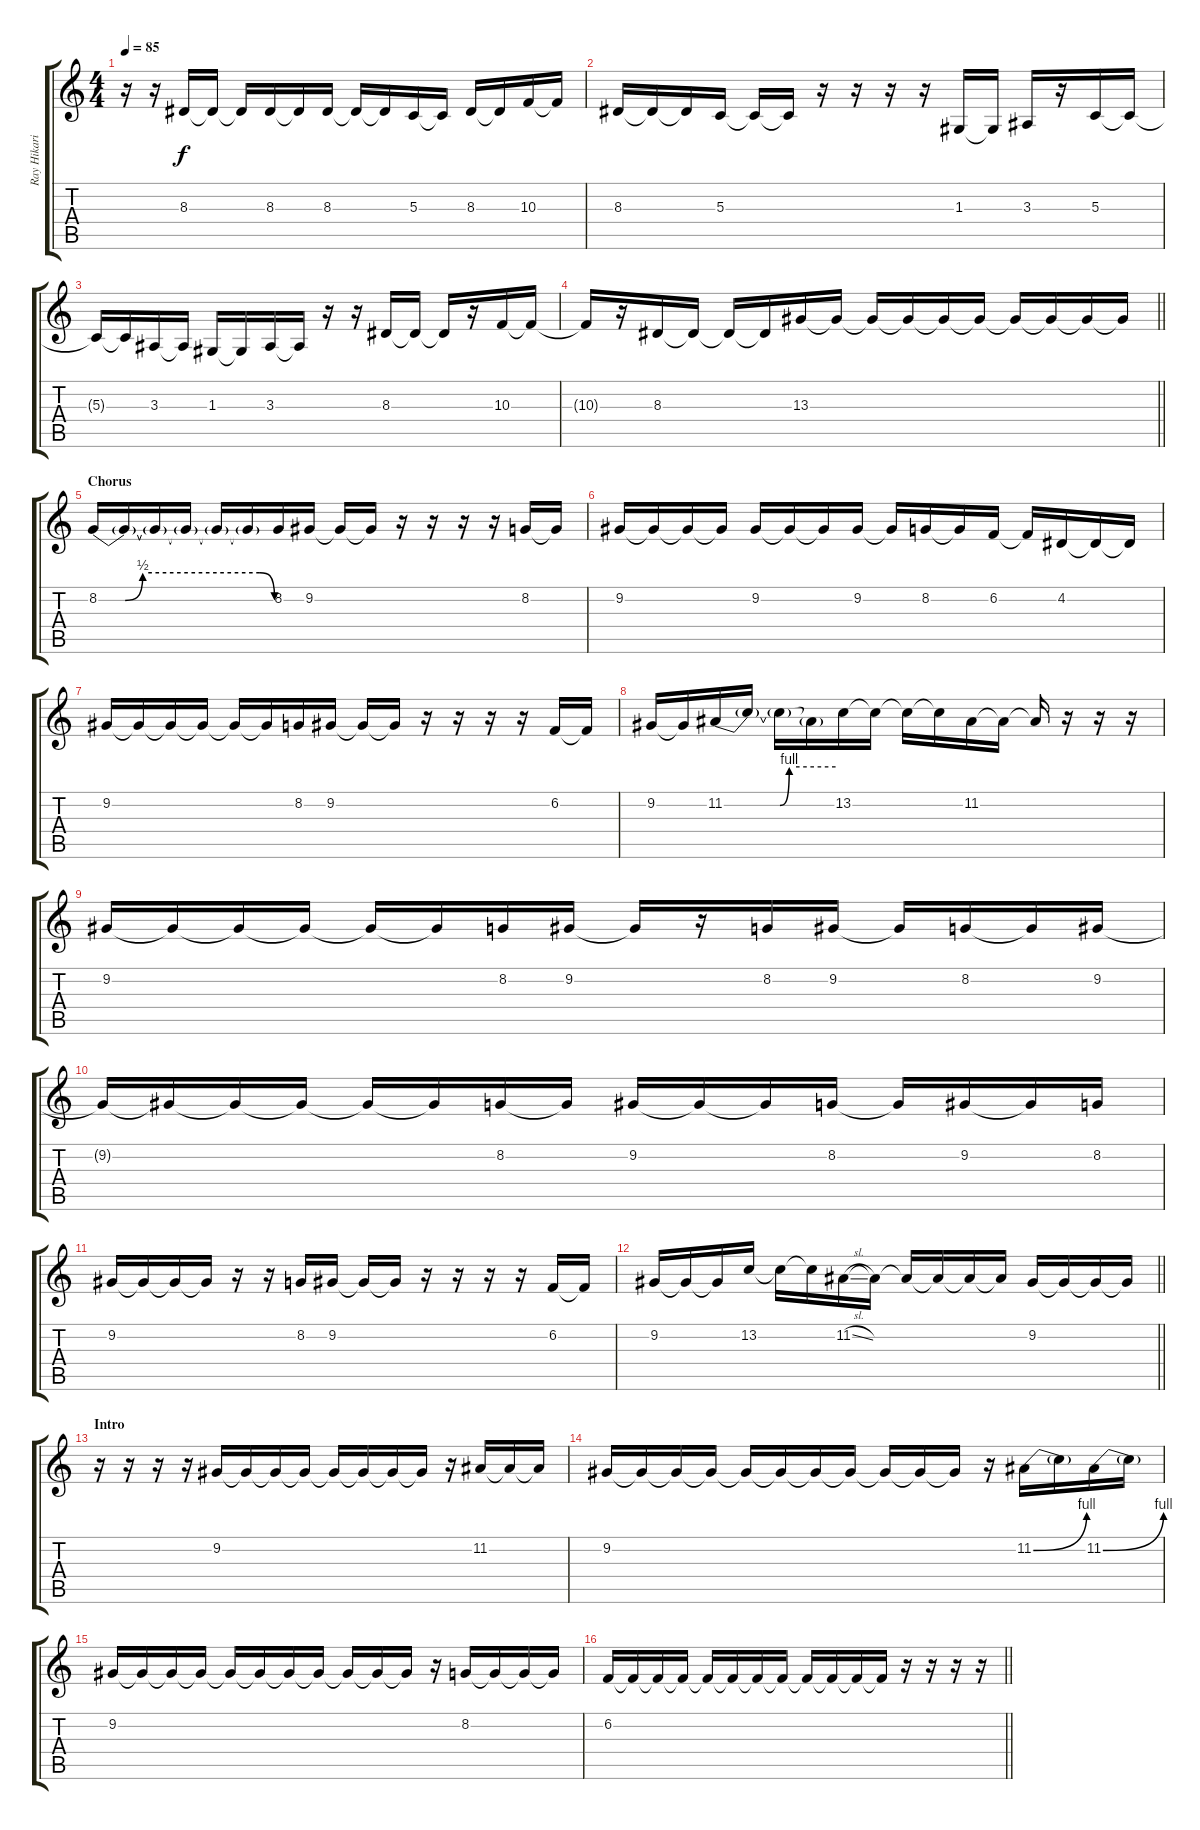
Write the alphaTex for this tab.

\track ("Ray Hikari" "Ray Hikari") {instrument lead2sawtooth}
\staff {score tabs}
\tuning (E4 B3 G3 D3 A2 E2) {hide}
\ts (4 4)
\tempo 85
\clef g2
\ks c
r.16{dy f} r.16 8.3.16 8.3{t}.16 8.3{t}.16 8.3.16 8.3{t}.16 8.3.16 8.3{t}.16 8.3{t}.16 5.3.16 5.3{t}.16 8.3.16 8.3{t}.16 10.3.16 10.3{t}.16 |
8.3.16 8.3{t}.16 8.3{t}.16 5.3.16 5.3{t}.16 5.3{t}.16 r.16 r.16 r.16 r.16 1.3.16 1.3{t}.16 3.3.16 r.16 5.3.16 5.3{t}.16 |
5.3{t}.16 5.3{t}.16 3.3.16 3.3{t}.16 1.3.16 1.3{t}.16 3.3.16 3.3{t}.16 r.16 r.16 8.3.16 8.3{t}.16 8.3{t}.16 r.16 10.3.16 10.3{t}.16 |
\barLineRight lightlight
10.3{t}.16 r.16 8.3.16 8.3{t}.16 8.3{t}.16 8.3{t}.16 13.3.16 13.3{t}.16 13.3{t}.16 13.3{t}.16 13.3{t}.16 13.3{t}.16 13.3{t}.16 13.3{t}.16 13.3{t}.16 13.3{t}.16 |
\section ("" "Chorus")
8.2{be (custom 0 0 9 0 15 2 55 2 60 0)}.16 8.2{t}.16 8.2{t}.16 8.2{t}.16 8.2{t}.16 8.2{t}.16 8.2.16 9.2.16 9.2{t}.16 9.2{t}.16 r.16 r.16 r.16 r.16 8.2.16 8.2{t}.16 |
9.2.16 9.2{t}.16 9.2{t}.16 9.2{t}.16 9.2.16 9.2{t}.16 9.2{t}.16 9.2.16 9.2{t}.16 8.2.16 8.2{t}.16 6.2.16 6.2{t}.16 4.2.16 4.2{t}.16 4.2{t}.16 |
9.2.16 9.2{t}.16 9.2{t}.16 9.2{t}.16 9.2{t}.16 9.2{t}.16 8.2.16 9.2.16 9.2{t}.16 9.2{t}.16 r.16 r.16 r.16 r.16 6.2.16 6.2{t}.16 |
9.2.16 9.2{t}.16 11.2{be (custom 0 0 30 0 35 4 60 4)}.16 11.2{t}.16 11.2{t}.16 11.2{t}.16 13.2.16 13.2{t}.16 13.2{t}.16 13.2{t}.16 11.2.16 11.2{t}.16 11.2{t}.16 r.16 r.16 r.16 |
9.2.16 9.2{t}.16 9.2{t}.16 9.2{t}.16 9.2{t}.16 9.2{t}.16 8.2.16 9.2.16 9.2{t}.16 r.16 8.2.16 9.2.16 9.2{t}.16 8.2.16 8.2{t}.16 9.2.16 |
9.2{t}.16 9.2{t}.16 9.2{t}.16 9.2{t}.16 9.2{t}.16 9.2{t}.16 8.2.16 8.2{t}.16 9.2.16 9.2{t}.16 9.2{t}.16 8.2.16 8.2{t}.16 9.2.16 9.2{t}.16 8.2.16 |
9.2.16 9.2{t}.16 9.2{t}.16 9.2{t}.16 r.16 r.16 8.2.16 9.2.16 9.2{t}.16 9.2{t}.16 r.16 r.16 r.16 r.16 6.2.16 6.2{t}.16 |
\barLineRight lightlight
9.2.16 9.2{t}.16 9.2{t}.16 13.2.16 13.2{t}.16 13.2{t}.16 11.2{sl}.16 11.2{t}.16 11.2{t}.16 11.2{t}.16 11.2{t}.16 11.2{t}.16 9.2.16 9.2{t}.16 9.2{t}.16 9.2{t}.16 |
\section ("" "Intro")
r.16 r.16 r.16 r.16 9.2.16 9.2{t}.16 9.2{t}.16 9.2{t}.16 9.2{t}.16 9.2{t}.16 9.2{t}.16 9.2{t}.16 r.16 11.2.16 11.2{t}.16 11.2{t}.16 |
9.2.16 9.2{t}.16 9.2{t}.16 9.2{t}.16 9.2{t}.16 9.2{t}.16 9.2{t}.16 9.2{t}.16 9.2{t}.16 9.2{t}.16 9.2{t}.16 r.16 11.2{be (bend 0 0 60 4)}.16 11.2{t}.16 11.2{be (bend 0 0 60 4)}.16 11.2{t}.16 |
9.2.16 9.2{t}.16 9.2{t}.16 9.2{t}.16 9.2{t}.16 9.2{t}.16 9.2{t}.16 9.2{t}.16 9.2{t}.16 9.2{t}.16 9.2{t}.16 r.16 8.2.16 8.2{t}.16 8.2{t}.16 8.2{t}.16 |
\barLineRight lightlight
6.2.16 6.2{t}.16 6.2{t}.16 6.2{t}.16 6.2{t}.16 6.2{t}.16 6.2{t}.16 6.2{t}.16 6.2{t}.16 6.2{t}.16 6.2{t}.16 6.2{t}.16 r.16 r.16 r.16 r.16
